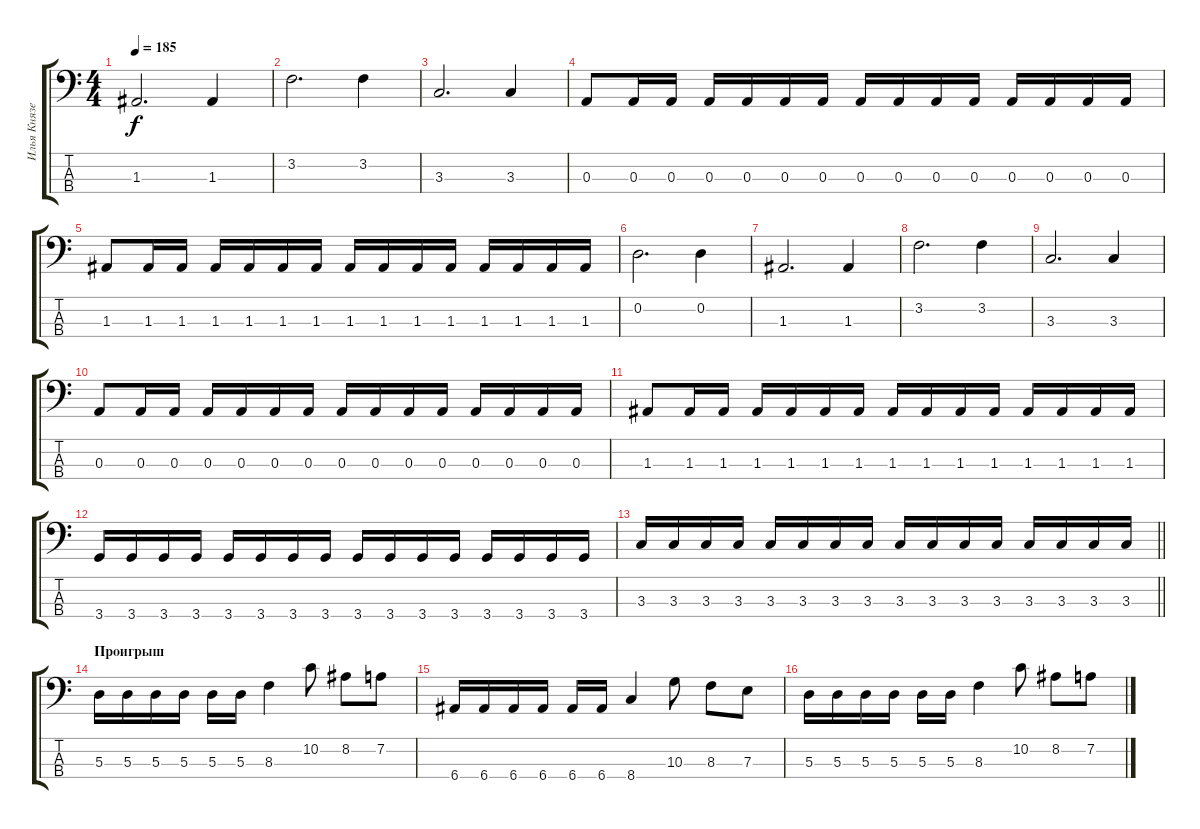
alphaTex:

\track ("Илья Князев" "Илья Князе") {instrument electricbasspick}
\staff {score tabs}
\tuning (G2 D2 A1 E1) {hide}
\ts (4 4)
\tempo 185
\clef f4
\ks c
1.3.2{d dy f} 1.3.4 |
3.2.2{d} 3.2.4 |
3.3.2{d} 3.3.4 |
0.3.8 0.3.16 0.3.16 0.3.16 0.3.16 0.3.16 0.3.16 0.3.16 0.3.16 0.3.16 0.3.16 0.3.16 0.3.16 0.3.16 0.3.16 |
1.3.8 1.3.16 1.3.16 1.3.16 1.3.16 1.3.16 1.3.16 1.3.16 1.3.16 1.3.16 1.3.16 1.3.16 1.3.16 1.3.16 1.3.16 |
0.2.2{d} 0.2.4 |
1.3.2{d} 1.3.4 |
3.2.2{d} 3.2.4 |
3.3.2{d} 3.3.4 |
0.3.8 0.3.16 0.3.16 0.3.16 0.3.16 0.3.16 0.3.16 0.3.16 0.3.16 0.3.16 0.3.16 0.3.16 0.3.16 0.3.16 0.3.16 |
1.3.8 1.3.16 1.3.16 1.3.16 1.3.16 1.3.16 1.3.16 1.3.16 1.3.16 1.3.16 1.3.16 1.3.16 1.3.16 1.3.16 1.3.16 |
3.4.16 3.4.16 3.4.16 3.4.16 3.4.16 3.4.16 3.4.16 3.4.16 3.4.16 3.4.16 3.4.16 3.4.16 3.4.16 3.4.16 3.4.16 3.4.16 |
\barLineRight lightlight
3.3.16 3.3.16 3.3.16 3.3.16 3.3.16 3.3.16 3.3.16 3.3.16 3.3.16 3.3.16 3.3.16 3.3.16 3.3.16 3.3.16 3.3.16 3.3.16 |
\section ("" "Проигрыш")
5.3.16 5.3.16 5.3.16 5.3.16 5.3.16 5.3.16 8.3.4 10.2.8 8.2.8 7.2.8 |
6.4.16 6.4.16 6.4.16 6.4.16 6.4.16 6.4.16 8.4.4 10.3.8 8.3.8 7.3.8 |
5.3.16 5.3.16 5.3.16 5.3.16 5.3.16 5.3.16 8.3.4 10.2.8 8.2.8 7.2.8
